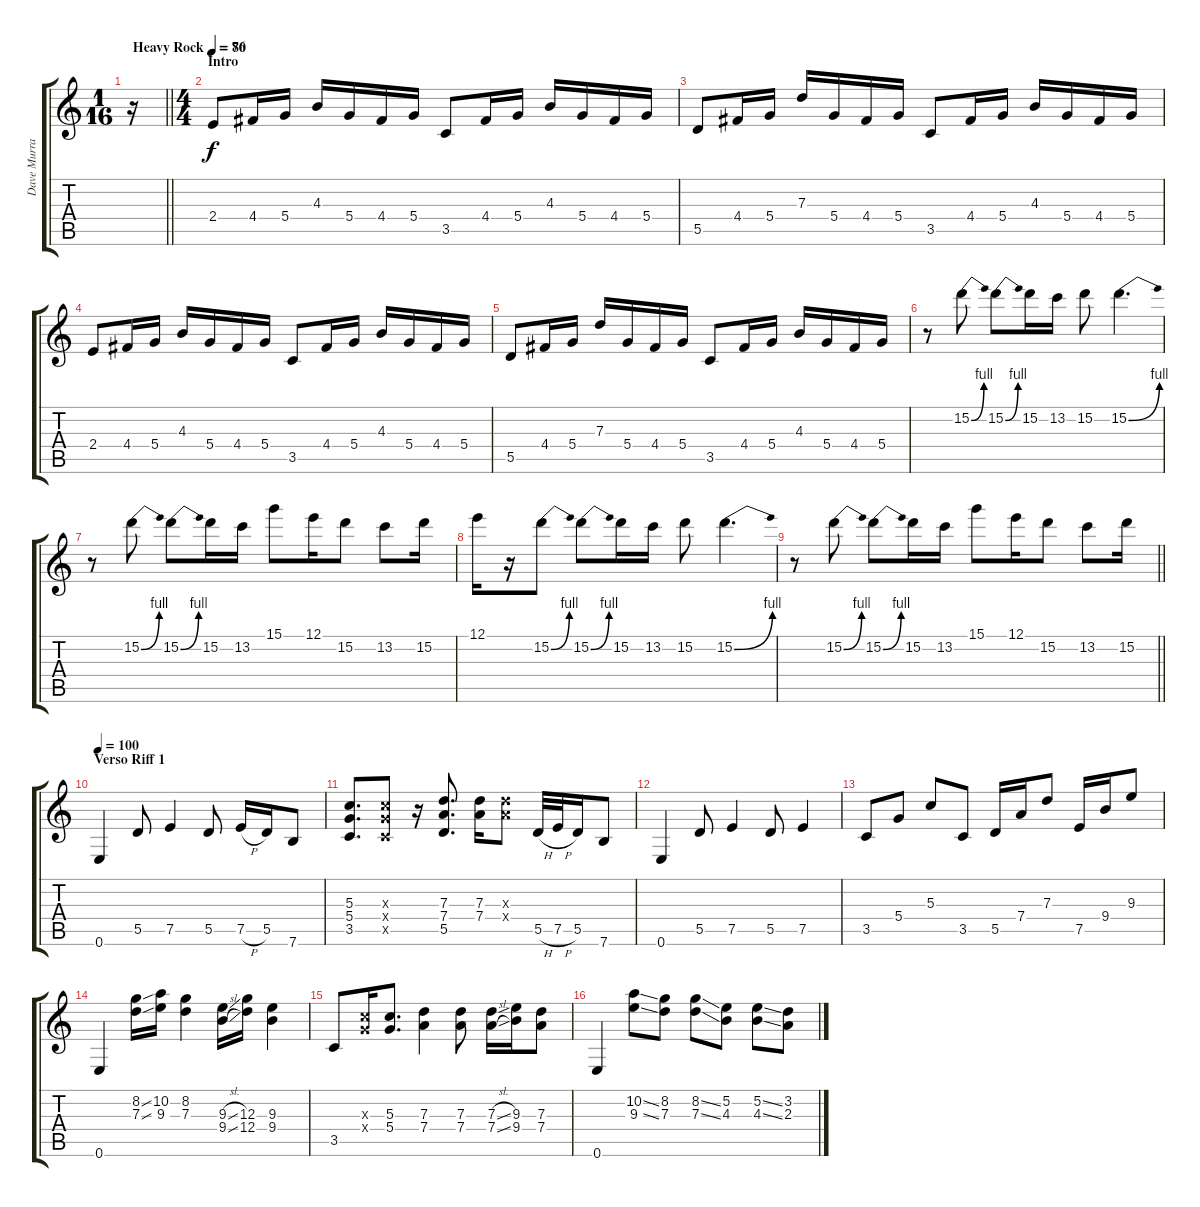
\track ("Dave Murray" "Dave Murra") {instrument overdrivenguitar}
\staff {score tabs}
\tuning (E4 B3 G3 D3 A2 E2) {hide}
\ts (1 16)
\tempo (80 "Heavy Rock")
\clef g2
\barLineRight lightlight
\ks c
r.16{dy f instrument overdrivenguitar} |
\ts (4 4)
\section ("" "Intro")
\tempo 76
2.4.8 4.4.16 5.4.16 4.3.16 5.4.16 4.4.16 5.4.16 3.5.8 4.4.16 5.4.16 4.3.16 5.4.16 4.4.16 5.4.16 |
5.5.8 4.4.16 5.4.16 7.3.16 5.4.16 4.4.16 5.4.16 3.5.8 4.4.16 5.4.16 4.3.16 5.4.16 4.4.16 5.4.16 |
2.4.8 4.4.16 5.4.16 4.3.16 5.4.16 4.4.16 5.4.16 3.5.8 4.4.16 5.4.16 4.3.16 5.4.16 4.4.16 5.4.16 |
5.5.8 4.4.16 5.4.16 7.3.16 5.4.16 4.4.16 5.4.16 3.5.8 4.4.16 5.4.16 4.3.16 5.4.16 4.4.16 5.4.16 |
r.8 15.2{be (bend 0 0 60 4)}.8 15.2{be (bend 0 0 60 4)}.8 15.2.16 13.2.16 15.2.8 15.2{be (bend 0 0 60 4)}.4{d} |
r.8 15.2{be (bend 0 0 60 4)}.8 15.2{be (bend 0 0 60 4)}.8 15.2.16 13.2.16 15.1.8 12.1.16 15.2.8 13.2.8 15.2.16 |
12.1.16 r.16 15.2{be (bend 0 0 60 4)}.8 15.2{be (bend 0 0 60 4)}.8 15.2.16 13.2.16 15.2.8 15.2{be (bend 0 0 60 4)}.4{d} |
\barLineRight lightlight
r.8 15.2{be (bend 0 0 60 4)}.8 15.2{be (bend 0 0 60 4)}.8 15.2.16 13.2.16 15.1.8 12.1.16 15.2.8 13.2.8 15.2.16 |
\section ("" "Verso Riff 1")
\tempo 100
0.6.4{volume 13 instrument electricguitarjazz} 5.5.8 7.5.4 5.5.8 7.5{h}.16 5.5.16 7.6.8 |
(5.3 5.4 3.5).8{d} (5.3{x} 5.4{x} 3.5{x}).8 r.16 (7.3 7.4 5.5).8{d} (7.3 7.4).16 (7.3{x} 7.4{x}).8 5.5{h}.32 7.5{h}.32 5.5.16 7.6.8 |
0.6.4 5.5.8 7.5.4 5.5.8 7.5.4 |
3.5.8 5.4.8 5.3.8 3.5.8 5.5.16 7.4.16 7.3.8 7.5.16 9.4.16 9.3.8 |
0.6.4 (8.2{ss} 7.3{ss}).16 (10.2 9.3).16 (8.2 7.3).4 (9.3{sl} 9.4{sl}).16 (12.3 12.4).16 (9.3 9.4).4 |
3.5.8 (5.3{x} 5.4{x}).16 (5.3 5.4).8{d} (7.3 7.4).4 (7.3 7.4).8 (7.3{sl} 7.4{sl}).16 (9.3 9.4).16 (7.3 7.4).8 |
0.6.4 (10.2{ss} 9.3{ss}).8 (8.2 7.3).8 (8.2{ss} 7.3{ss}).8 (5.2 4.3).8 (5.2{ss} 4.3{ss}).8 (3.2 2.3).8
